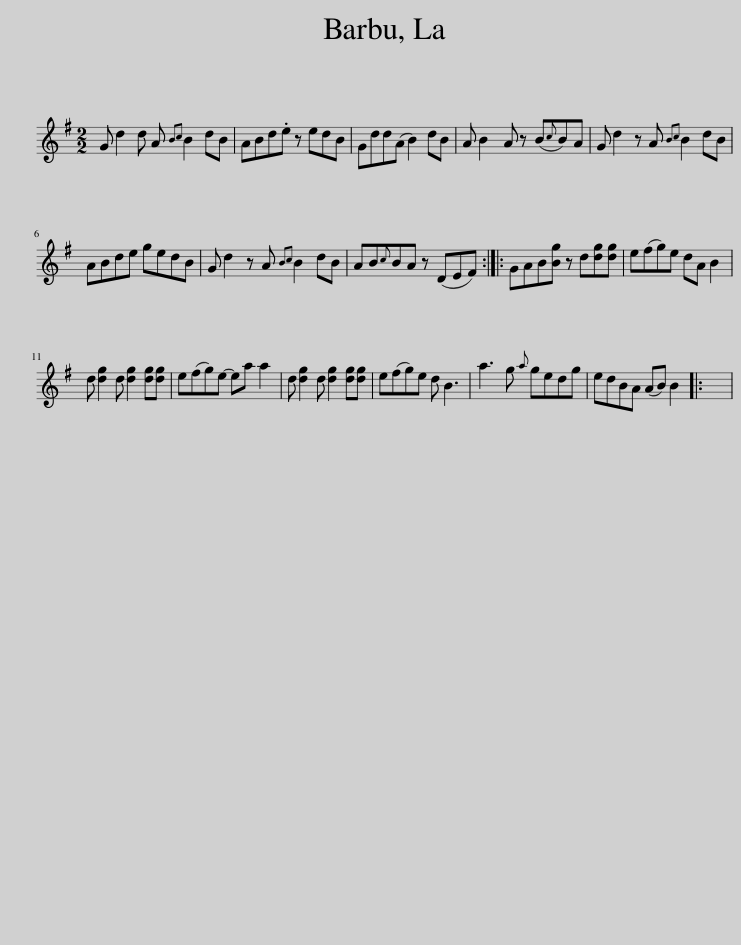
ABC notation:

X:1
L:1/8
M:2/2
I:linebreak $
K:G
V:1 treble
V:1
 G d2 d A{Bc} B2 dB | ABd.e z edB | Gdd(A B2) dB | A B2 A z (B{c}B)A | G d2 z A{Bc} B2 dB |$ %5
 ABde gedB | G d2 z A{Bc} B2 dB | AB{c}BA z (DEF) :: GAB[Bg] z d[dg][dg] | e(fg)e dA B2 |$ %10
 d [dg]2 d [dg]2 [dg][dg] | e(fg)e- ea a2 | d [dg]2 d [dg]2 [dg][dg] | e(fg)e d B3 | a3 g{a} gedg | %15
 edBA (AB) B2 |: x8 | %17
